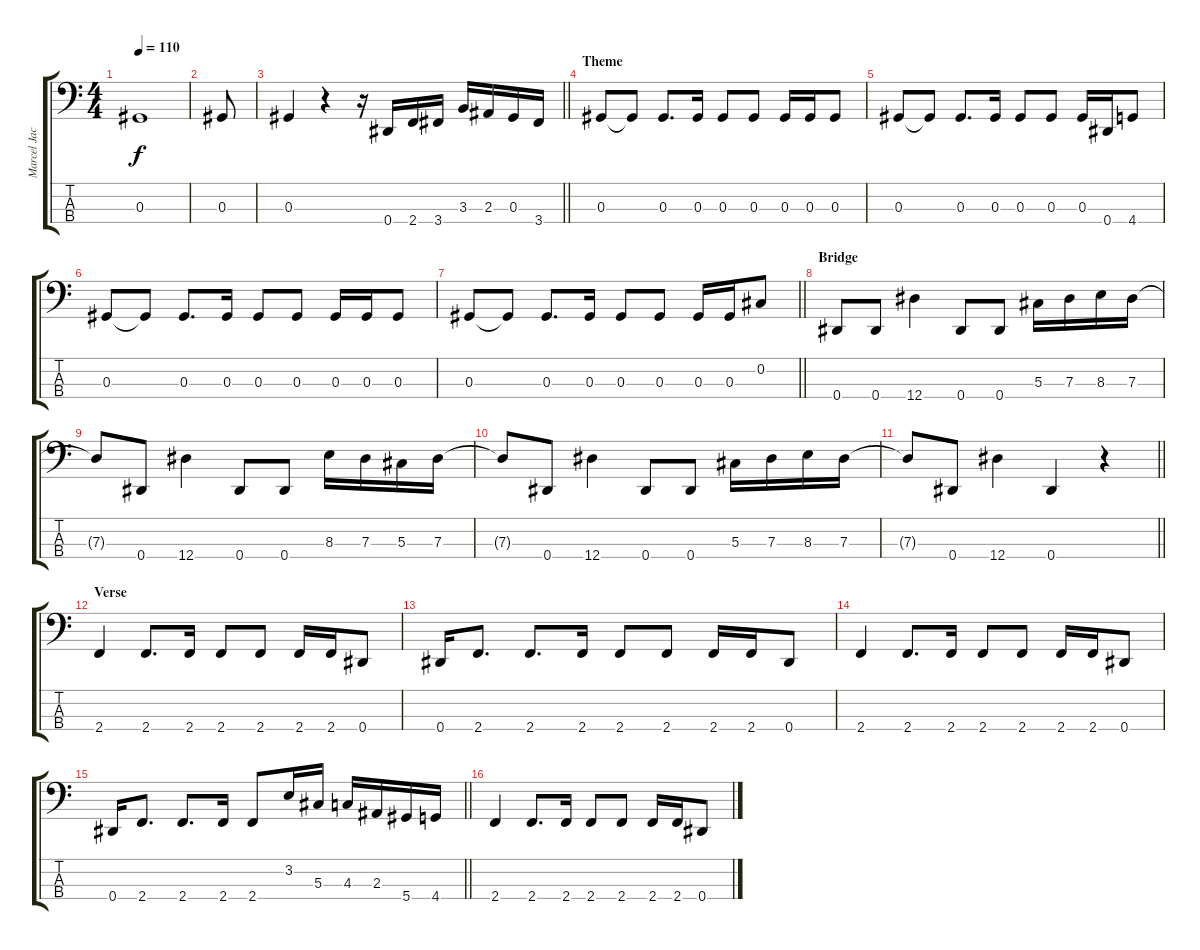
\track ("Marcel Jacob" "Marcel Jac") {instrument electricbassfinger}
\staff {score tabs}
\tuning (Gb2 Db2 Ab1 Eb1) {hide}
\ts (4 4)
\tempo 110
\clef f4
\ks c
0.3{t}.1{dy f} |
0.3.8 |
\barLineRight lightlight
0.3.4 r.4 r.16 0.4.16 2.4.16 3.4.16 3.3.16 2.3.16 0.3.16 3.4.16 |
\section ("" "Theme")
0.3.8 0.3{t}.8 0.3.8{d} 0.3.16 0.3.8 0.3.8 0.3.16 0.3.16 0.3.8 |
0.3.8 0.3{t}.8 0.3.8{d} 0.3.16 0.3.8 0.3.8 0.3.16 0.4.16 4.4.8 |
0.3.8 0.3{t}.8 0.3.8{d} 0.3.16 0.3.8 0.3.8 0.3.16 0.3.16 0.3.8 |
\barLineRight lightlight
0.3.8 0.3{t}.8 0.3.8{d} 0.3.16 0.3.8 0.3.8 0.3.16 0.3.16 0.2.8 |
\section ("" "Bridge")
0.4.8 0.4.8 12.4.4 0.4.8 0.4.8 5.3.16 7.3.16 8.3.16 7.3.16 |
7.3{t}.8 0.4.8 12.4.4 0.4.8 0.4.8 8.3.16 7.3.16 5.3.16 7.3.16 |
7.3{t}.8 0.4.8 12.4.4 0.4.8 0.4.8 5.3.16 7.3.16 8.3.16 7.3.16 |
\barLineRight lightlight
7.3{t}.8 0.4.8 12.4.4 0.4.4 r.4 |
\section ("" "Verse")
2.4.4 2.4.8{d} 2.4.16 2.4.8 2.4.8 2.4.16 2.4.16 0.4.8 |
0.4.16 2.4.8{d} 2.4.8{d} 2.4.16 2.4.8 2.4.8 2.4.16 2.4.16 0.4.8 |
2.4.4 2.4.8{d} 2.4.16 2.4.8 2.4.8 2.4.16 2.4.16 0.4.8 |
\barLineRight lightlight
0.4.16 2.4.8{d} 2.4.8{d} 2.4.16 2.4.8 3.2.16 5.3.16 4.3.16 2.3.16 5.4.16 4.4.16 |
2.4.4 2.4.8{d} 2.4.16 2.4.8 2.4.8 2.4.16 2.4.16 0.4.8
